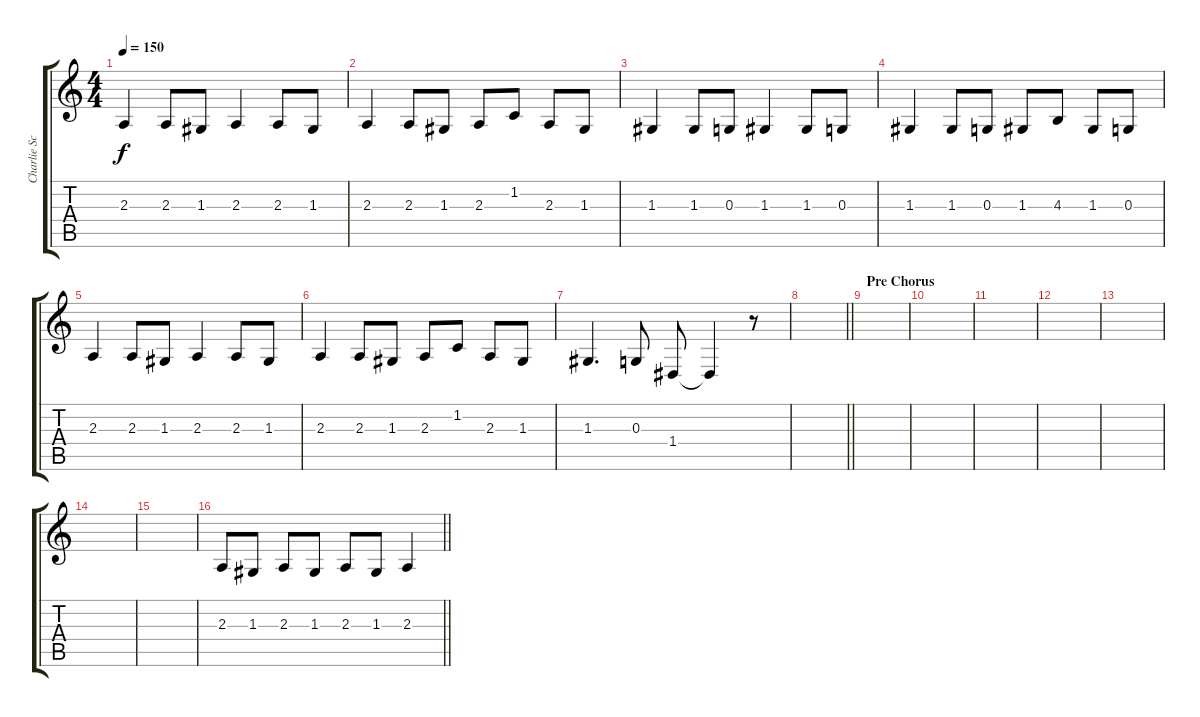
\track ("Charlie Scene Vocals" "Charlie Sc") {instrument synthbrass1}
\staff {score tabs}
\tuning (E4 B3 G3 D3 A2 D2) {hide}
\ts (4 4)
\tempo 150
\clef g2
\ks c
2.3.4{dy f} 2.3.8 1.3.8 2.3.4 2.3.8 1.3.8 |
2.3.4 2.3.8 1.3.8 2.3.8 1.2.8 2.3.8 1.3.8 |
1.3.4 1.3.8 0.3.8 1.3.4 1.3.8 0.3.8 |
1.3.4 1.3.8 0.3.8 1.3.8 4.3.8 1.3.8 0.3.8 |
2.3.4 2.3.8 1.3.8 2.3.4 2.3.8 1.3.8 |
2.3.4 2.3.8 1.3.8 2.3.8 1.2.8 2.3.8 1.3.8 |
1.3.4{d} 0.3.8 1.4.8 1.4{t}.4 r.8 |
\barLineRight lightlight
|
\section ("" "Pre Chorus")
|
|
|
|
|
|
|
\barLineRight lightlight
2.3.8 1.3.8 2.3.8 1.3.8 2.3.8 1.3.8 2.3.4
